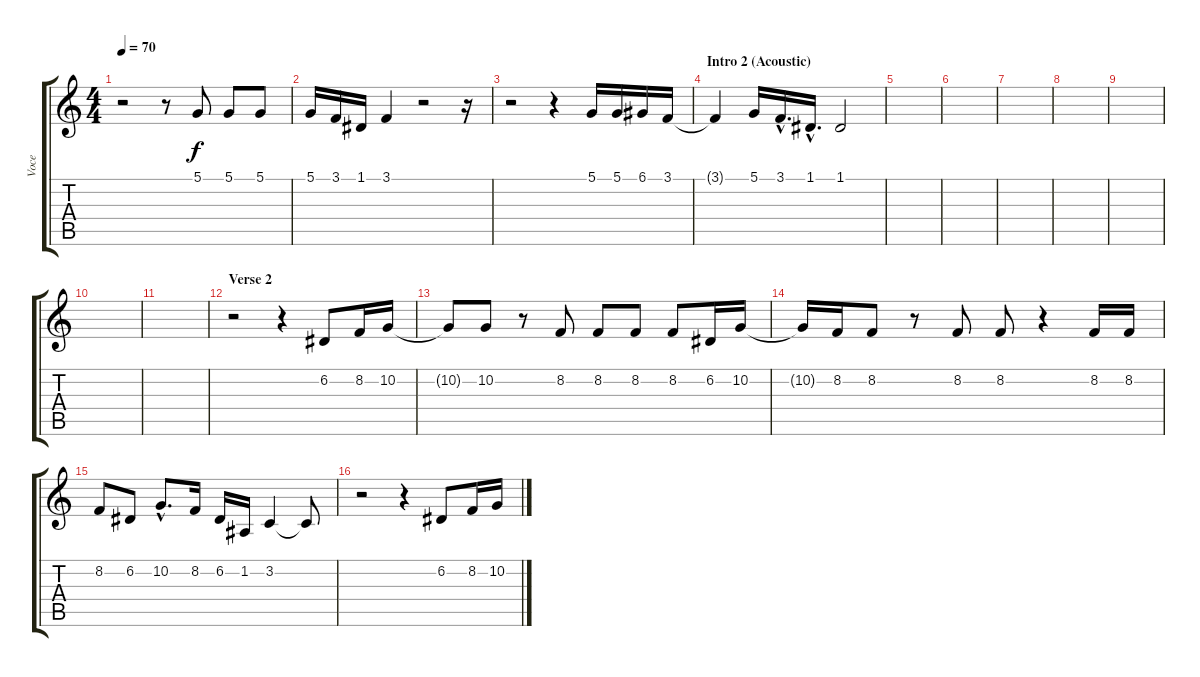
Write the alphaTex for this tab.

\track ("Voce" "Voce") {instrument violin}
\staff {score tabs}
\tuning (D4 A3 F3 C3 G2 D2) {hide}
\ts (4 4)
\tempo 70
\clef g2
\ks c
r.2{dy f} r.8 5.1.8 5.1.8 5.1.8 |
5.1.16 3.1.16 1.1.16 3.1.4 r.2 r.16 |
r.2 r.4 5.1.16 5.1.16 6.1.16 3.1.16 |
\section ("" "Intro 2 (Acoustic)")
3.1{t}.4 5.1.16 3.1{hac}.16{d} 1.1{hac}.16{d} 1.1.2 |
|
|
|
|
|
|
|
\section ("" "Verse 2")
r.2 r.4 6.2.8 8.2.16 10.2.16 |
10.2{t}.8 10.2.8 r.8 8.2.8 8.2.8 8.2.8 8.2.8 6.2.16 10.2.16 |
10.2{t}.16 8.2.16 8.2.8 r.8 8.2.8 8.2.8 r.4 8.2.16 8.2.16 |
8.2.8 6.2.8 10.2{hac}.8{d} 8.2.16 6.2.16 1.2.16 3.2.4 3.2{t}.8 |
r.2 r.4 6.2.8 8.2.16 10.2.16
